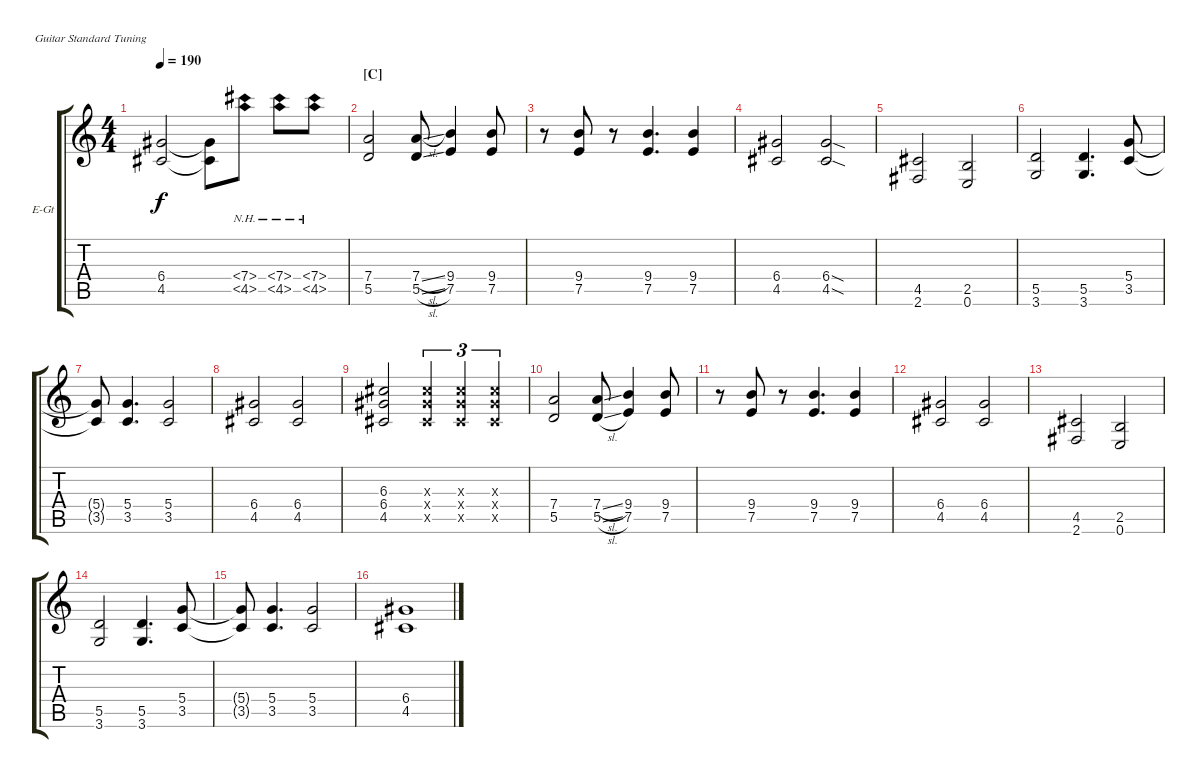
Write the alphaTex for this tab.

\bracketExtendMode groupsimilarinstruments
\firstSystemTrackNameOrientation horizontal
\otherSystemsTrackNameOrientation horizontal
\track ("Rhythm guitar 1" "E-Gt") {instrument distortionguitar}
\staff {score tabs}
\tuning (E4 B3 G3 D3 A2 E2)
\ts (4 4)
\tempo 190
\clef g2
\ks c
(6.4{t} 4.5{t}).2{dy f} (6.4{t} 4.5{t}).8 (4.5{nh} 7.4{nh}).8 (4.5{nh} 7.4{nh}).8 (4.5{nh} 7.4{nh}).8 |
\section ("C" "")
(5.5 7.4).2 (5.5{sl} 7.4{sl}).8 (7.5 9.4).4 (7.5 9.4).8 |
r.8 (7.5 9.4).8 r.8 (7.5 9.4).4{d} (7.5 9.4).4 |
(6.4 4.5).2 (6.4{sod} 4.5{sod}).2 |
(2.6 4.5).2 (2.5 0.6).2 |
(3.6 5.5).2 (3.6 5.5).4{d} (3.5 5.4).8 |
(5.4{t} 3.5{t}).8 (3.5 5.4).4{d} (5.4 3.5).2 |
(4.5 6.4).2 (6.4 4.5).2 |
(4.5 6.4 6.3).2 (4.5{x} 6.4{x} 6.3{x}).4{tu (3 2)} (4.5{x} 6.4{x} 6.3{x}).4{tu (3 2)} (6.3{x} 6.4{x} 4.5{x}).4{tu (3 2)} |
(7.4 5.5).2 (7.4{sl} 5.5{sl}).8 (9.4 7.5).4 (7.5 9.4).8 |
r.8 (7.5 9.4).8 r.8 (7.5 9.4).4{d} (7.5 9.4).4 |
(6.4 4.5).2 (6.4 4.5).2 |
(2.6 4.5).2 (2.5 0.6).2 |
(3.6 5.5).2 (3.6 5.5).4{d} (3.5 5.4).8 |
(5.4{t} 3.5{t}).8 (3.5 5.4).4{d} (5.4 3.5).2 |
(4.5 6.4).1
